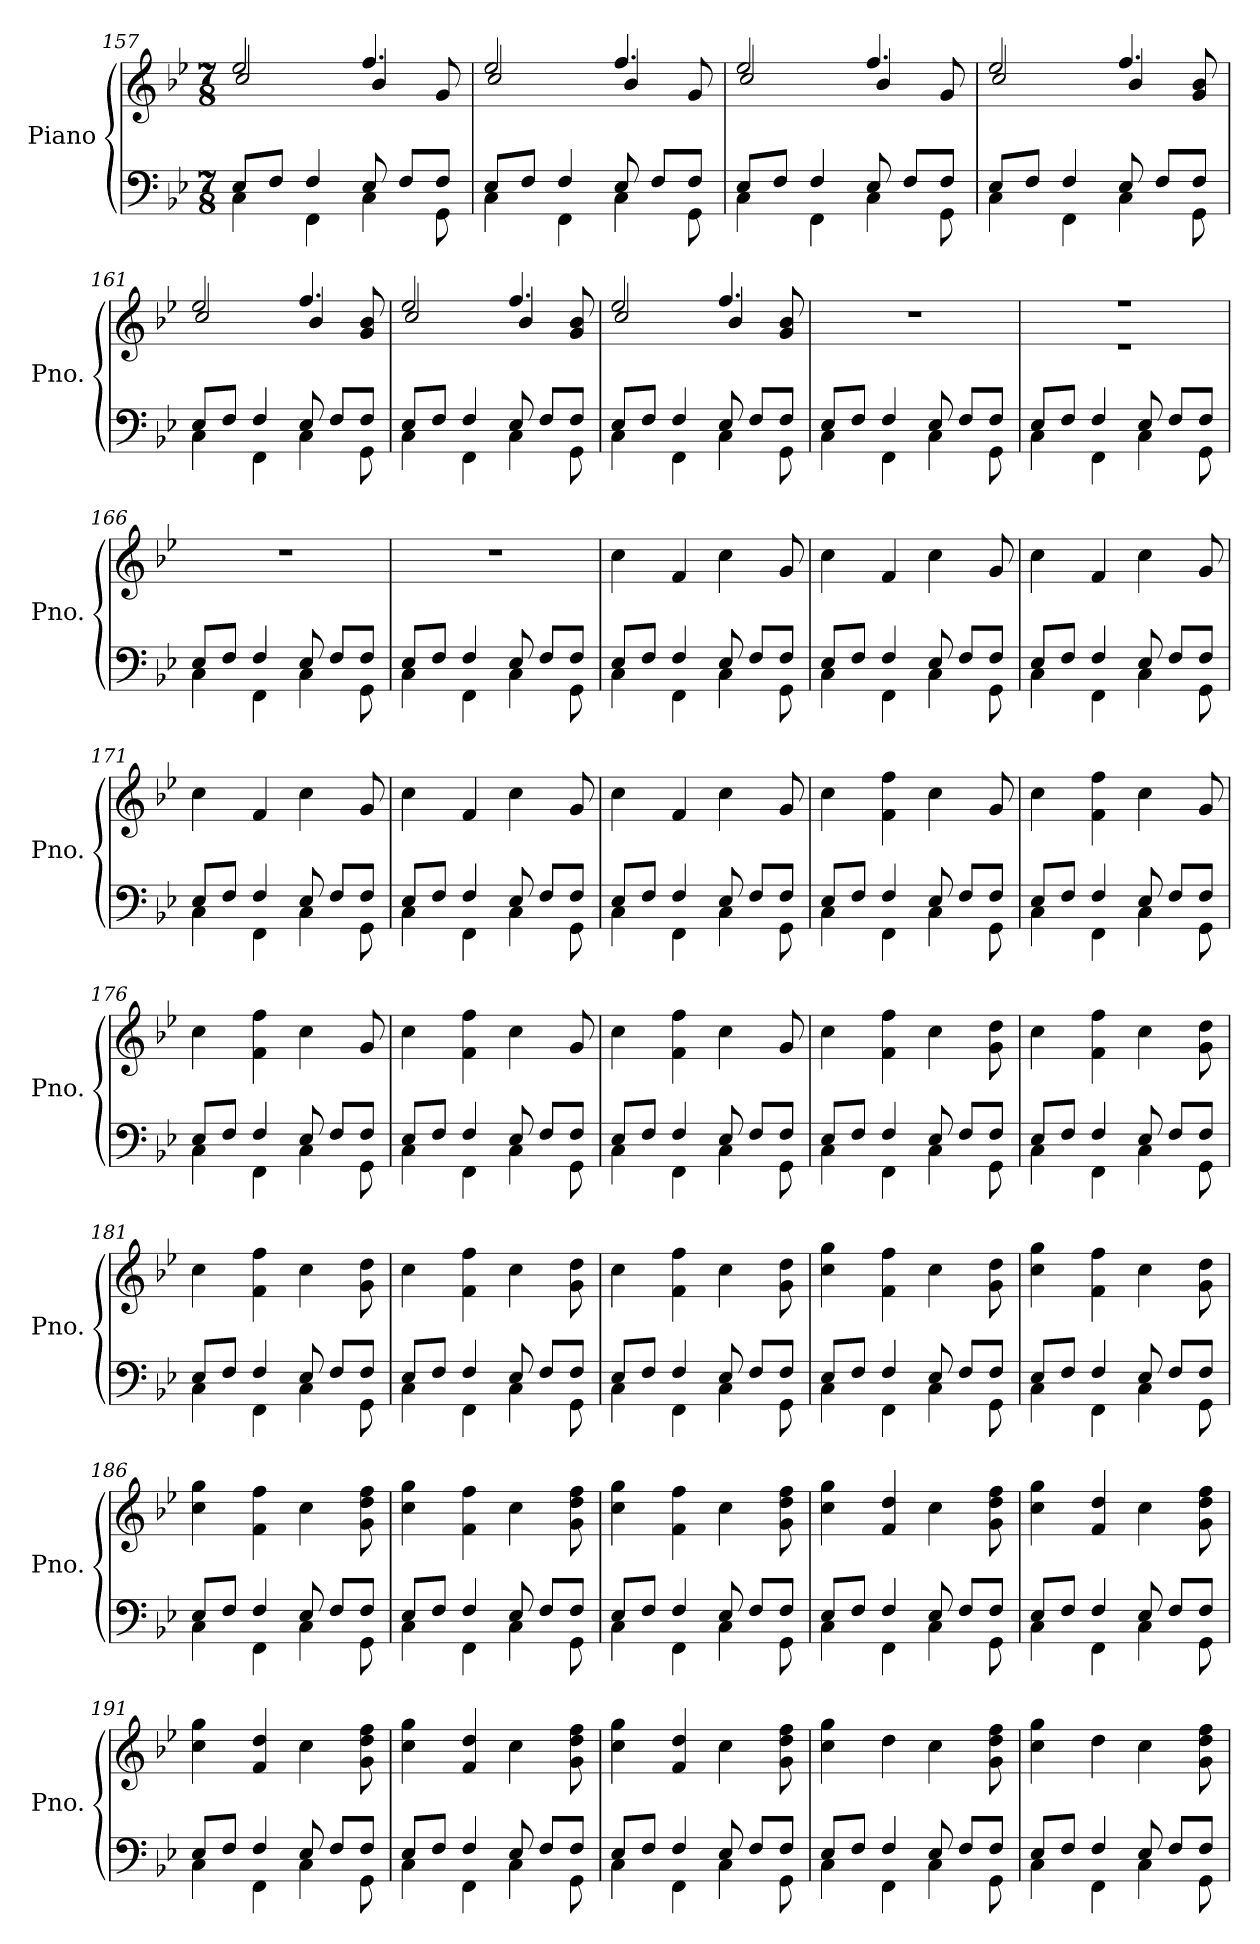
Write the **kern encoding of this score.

**kern	**kern
*part1	*part1
*staff2	*staff1
*I"Piano	*
*I'Pno.	*
!!LO:LB:g=z
*clefF4	*clefG2
*k[b-e-]	*k[b-e-]
*M7/8	*M7/8
=157	=157
*^	*^
8E-/L	4C\	2ee-/	2cc/
8F/J	.	.	.
4F/	4FF\	.	.
8E-/	4C\	4.ff/	4b-/
8F/L	.	.	.
8F/J	8GG\	.	8g/
=158	=158	=158	=158
8E-/L	4C\	2ee-/	2cc/
8F/J	.	.	.
4F/	4FF\	.	.
8E-/	4C\	4.ff/	4b-/
8F/L	.	.	.
8F/J	8GG\	.	8g/
=159	=159	=159	=159
8E-/L	4C\	2ee-/	2cc/
8F/J	.	.	.
4F/	4FF\	.	.
8E-/	4C\	4.ff/	4b-/
8F/L	.	.	.
8F/J	8GG\	.	8g/
=160	=160	=160	=160
8E-/L	4C\	2ee-/	2cc/
8F/J	.	.	.
4F/	4FF\	.	.
8E-/	4C\	4.ff/	4b-/
8F/L	.	.	.
8F/J	8GG\	.	8g/ 8b-/
=161	=161	=161	=161
8E-/L	4C\	2ee-/	2cc/
8F/J	.	.	.
4F/	4FF\	.	.
8E-/	4C\	4.ff/	4b-/
8F/L	.	.	.
8F/J	8GG\	.	8g/ 8b-/
!!LO:LB:g=z	!!
=162	=162	=162	=162
8E-/L	4C\	2ee-/	2cc/
8F/J	.	.	.
4F/	4FF\	.	.
8E-/	4C\	4.ff/	4b-/
8F/L	.	.	.
8F/J	8GG\	.	8g/ 8b-/
=163	=163	=163	=163
8E-/L	4C\	2ee-/	2cc/
8F/J	.	.	.
4F/	4FF\	.	.
8E-/	4C\	4.ff/	4b-/
8F/L	.	.	.
8F/J	8GG\	.	8g/ 8b-/
*	*	*v	*v
=164	=164	=164
8E-/L	4C\	2..r
8F/J	.	.
4F/	4FF\	.
8E-/	4C\	.
8F/L	.	.
8F/J	8GG\	.
=165	=165	=165
*	*	*^
8E-/L	4C\	2..r	2..r
8F/J	.	.	.
4F/	4FF\	.	.
8E-/	4C\	.	.
8F/L	.	.	.
8F/J	8GG\	.	.
*	*	*v	*v
=166	=166	=166
8E-/L	4C\	2..r
8F/J	.	.
4F/	4FF\	.
8E-/	4C\	.
8F/L	.	.
8F/J	8GG\	.
=167	=167	=167
8E-/L	4C\	2..r
8F/J	.	.
4F/	4FF\	.
8E-/	4C\	.
8F/L	.	.
8F/J	8GG\	.
!!LO:LB:g=z
=168	=168	=168
8E-/L	4C\	4cc\
8F/J	.	.
4F/	4FF\	4f/
8E-/	4C\	4cc\
8F/L	.	.
8F/J	8GG\	8g/
=169	=169	=169
8E-/L	4C\	4cc\
8F/J	.	.
4F/	4FF\	4f/
8E-/	4C\	4cc\
8F/L	.	.
8F/J	8GG\	8g/
=170	=170	=170
8E-/L	4C\	4cc\
8F/J	.	.
4F/	4FF\	4f/
8E-/	4C\	4cc\
8F/L	.	.
8F/J	8GG\	8g/
=171	=171	=171
8E-/L	4C\	4cc\
8F/J	.	.
4F/	4FF\	4f/
8E-/	4C\	4cc\
8F/L	.	.
8F/J	8GG\	8g/
=172	=172	=172
8E-/L	4C\	4cc\
8F/J	.	.
4F/	4FF\	4f/
8E-/	4C\	4cc\
8F/L	.	.
8F/J	8GG\	8g/
!!LO:LB:g=z
=173	=173	=173
8E-/L	4C\	4cc\
8F/J	.	.
4F/	4FF\	4f/
8E-/	4C\	4cc\
8F/L	.	.
8F/J	8GG\	8g/
=174	=174	=174
8E-/L	4C\	4cc\
8F/J	.	.
4F/	4FF\	4f\ 4ff\
8E-/	4C\	4cc\
8F/L	.	.
8F/J	8GG\	8g/
=175	=175	=175
8E-/L	4C\	4cc\
8F/J	.	.
4F/	4FF\	4f\ 4ff\
8E-/	4C\	4cc\
8F/L	.	.
8F/J	8GG\	8g/
=176	=176	=176
8E-/L	4C\	4cc\
8F/J	.	.
4F/	4FF\	4f\ 4ff\
8E-/	4C\	4cc\
8F/L	.	.
8F/J	8GG\	8g/
=177	=177	=177
8E-/L	4C\	4cc\
8F/J	.	.
4F/	4FF\	4f\ 4ff\
8E-/	4C\	4cc\
8F/L	.	.
8F/J	8GG\	8g/
!!LO:PB:g=z
=178	=178	=178
8E-/L	4C\	4cc\
8F/J	.	.
4F/	4FF\	4f\ 4ff\
8E-/	4C\	4cc\
8F/L	.	.
8F/J	8GG\	8g/
=179	=179	=179
8E-/L	4C\	4cc\
8F/J	.	.
4F/	4FF\	4f\ 4ff\
8E-/	4C\	4cc\
8F/L	.	.
8F/J	8GG\	8g\ 8dd\
=180	=180	=180
8E-/L	4C\	4cc\
8F/J	.	.
4F/	4FF\	4f\ 4ff\
8E-/	4C\	4cc\
8F/L	.	.
8F/J	8GG\	8g\ 8dd\
=181	=181	=181
8E-/L	4C\	4cc\
8F/J	.	.
4F/	4FF\	4f\ 4ff\
8E-/	4C\	4cc\
8F/L	.	.
8F/J	8GG\	8g\ 8dd\
=182	=182	=182
8E-/L	4C\	4cc\
8F/J	.	.
4F/	4FF\	4f\ 4ff\
8E-/	4C\	4cc\
8F/L	.	.
8F/J	8GG\	8g\ 8dd\
=183	=183	=183
8E-/L	4C\	4cc\
8F/J	.	.
4F/	4FF\	4f\ 4ff\
8E-/	4C\	4cc\
8F/L	.	.
8F/J	8GG\	8g\ 8dd\
!!LO:LB:g=z
=184	=184	=184
8E-/L	4C\	4cc\ 4gg\
8F/J	.	.
4F/	4FF\	4f\ 4ff\
8E-/	4C\	4cc\
8F/L	.	.
8F/J	8GG\	8g\ 8dd\
=185	=185	=185
8E-/L	4C\	4cc\ 4gg\
8F/J	.	.
4F/	4FF\	4f\ 4ff\
8E-/	4C\	4cc\
8F/L	.	.
8F/J	8GG\	8g\ 8dd\
=186	=186	=186
8E-/L	4C\	4cc\ 4gg\
8F/J	.	.
4F/	4FF\	4f\ 4ff\
8E-/	4C\	4cc\
8F/L	.	.
8F/J	8GG\	8g\ 8dd\ 8ff\
=187	=187	=187
8E-/L	4C\	4cc\ 4gg\
8F/J	.	.
4F/	4FF\	4f\ 4ff\
8E-/	4C\	4cc\
8F/L	.	.
8F/J	8GG\	8g\ 8dd\ 8ff\
=188	=188	=188
8E-/L	4C\	4cc\ 4gg\
8F/J	.	.
4F/	4FF\	4f\ 4ff\
8E-/	4C\	4cc\
8F/L	.	.
8F/J	8GG\	8g\ 8dd\ 8ff\
=189	=189	=189
8E-/L	4C\	4cc\ 4gg\
8F/J	.	.
4F/	4FF\	4f/ 4dd/
8E-/	4C\	4cc\
8F/L	.	.
8F/J	8GG\	8g\ 8dd\ 8ff\
!!LO:LB:g=z
=190	=190	=190
8E-/L	4C\	4cc\ 4gg\
8F/J	.	.
4F/	4FF\	4f/ 4dd/
8E-/	4C\	4cc\
8F/L	.	.
8F/J	8GG\	8g\ 8dd\ 8ff\
=191	=191	=191
8E-/L	4C\	4cc\ 4gg\
8F/J	.	.
4F/	4FF\	4f/ 4dd/
8E-/	4C\	4cc\
8F/L	.	.
8F/J	8GG\	8g\ 8dd\ 8ff\
=192	=192	=192
8E-/L	4C\	4cc\ 4gg\
8F/J	.	.
4F/	4FF\	4f/ 4dd/
8E-/	4C\	4cc\
8F/L	.	.
8F/J	8GG\	8g\ 8dd\ 8ff\
=193	=193	=193
8E-/L	4C\	4cc\ 4gg\
8F/J	.	.
4F/	4FF\	4f/ 4dd/
8E-/	4C\	4cc\
8F/L	.	.
8F/J	8GG\	8g\ 8dd\ 8ff\
=194	=194	=194
8E-/L	4C\	4cc\ 4gg\
8F/J	.	.
4F/	4FF\	4dd\
8E-/	4C\	4cc\
8F/L	.	.
8F/J	8GG\	8g\ 8dd\ 8ff\
=195	=195	=195
8E-/L	4C\	4cc\ 4gg\
8F/J	.	.
4F/	4FF\	4dd\
8E-/	4C\	4cc\
8F/L	.	.
8F/J	8GG\	8g\ 8dd\ 8ff\
*v	*v	*
=	=
*-	*-
